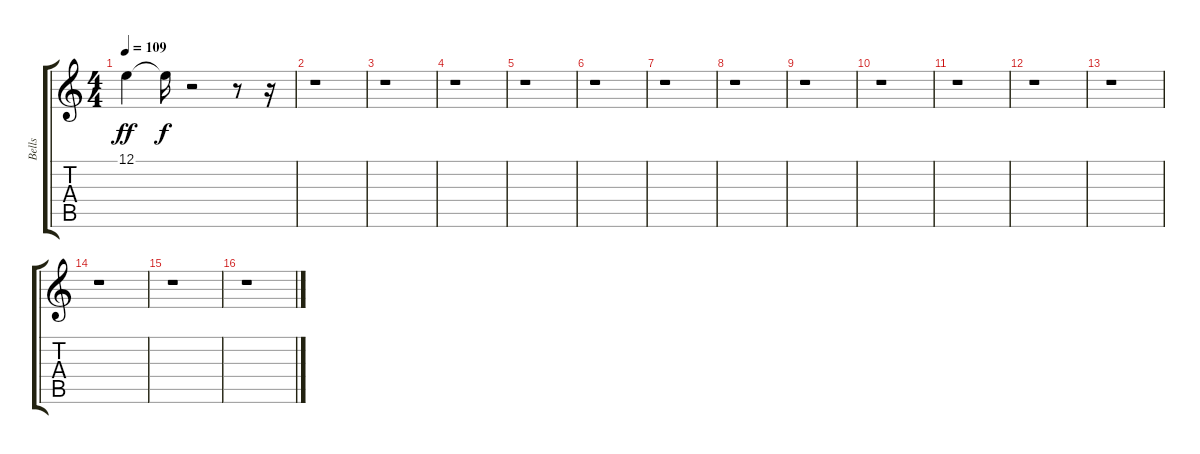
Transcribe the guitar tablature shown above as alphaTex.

\track ("Bells   " "Bells   ") {instrument celesta}
\staff {score tabs}
\tuning (E4 B3 G3 D3 A2 E2) {hide}
\ts (4 4)
\tempo 109
\clef g2
\ks c
12.1.4{dy ff} 12.1{t}.16{dy f} r.2 r.8 r.16 |
r.1 |
r.1 |
r.1 |
r.1 |
r.1 |
r.1 |
r.1 |
r.1 |
r.1 |
r.1 |
r.1 |
r.1 |
r.1 |
r.1 |
r.1
